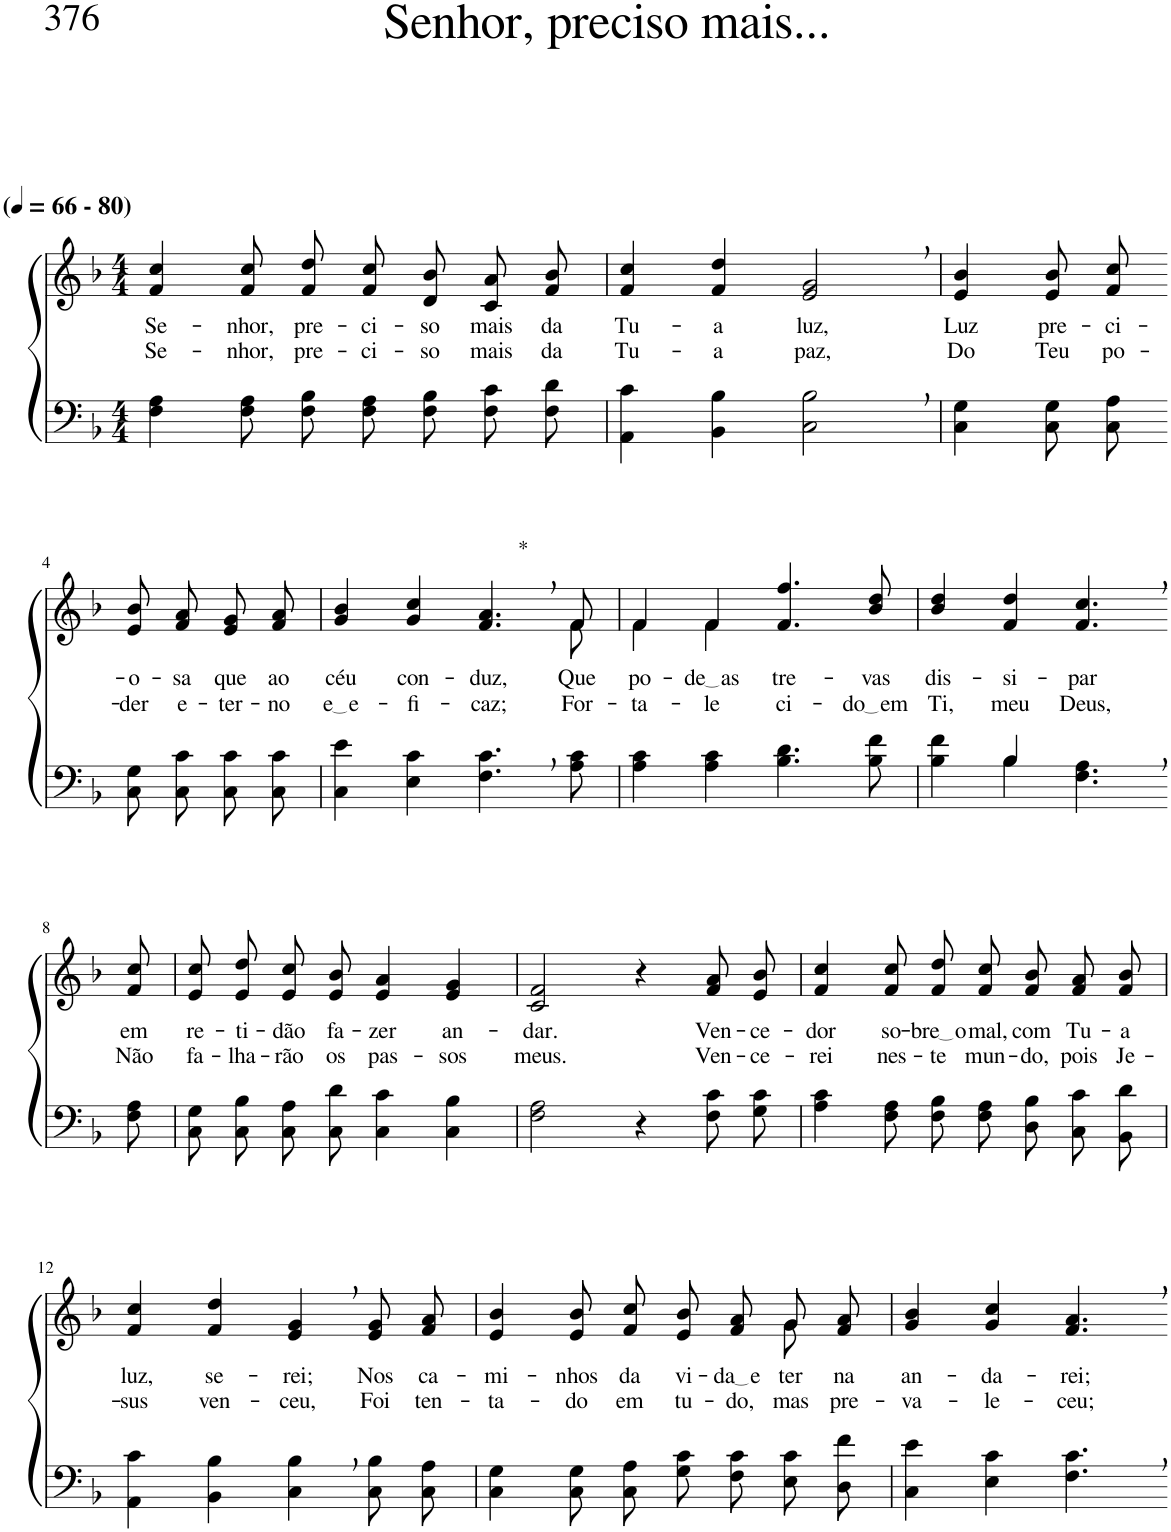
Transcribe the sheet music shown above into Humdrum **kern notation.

**kern	**kern	**text	**text
*part2	*part1	*part1	*part1
*staff2	*staff1	*staff1	*staff1
*I"Parte III e IV	*I"Parte I e II	*	*
*clefF4	*clefG2	*	*
*Trd1c2	*Trd1c2	*	*
*k[b-]	*k[b-]	*	*
*M4/4	*M4/4	*	*
*MM66	*MM66	*	*
=1	=1	=1	=1
!	!LO:TX:a:B:t=(	!	!
!	!LO:TX:a:B:t=- 80)	!	!
!	!	!LO:LY:b	!LO:LY:b
4F\ 4A\	4f/ 4cc/	Se-	Se-
!	!	!LO:LY:b	!LO:LY:b
8F\ 8A\L	8f/ 8cc/L	-nhor,	-nhor,
!	!	!LO:LY:b	!LO:LY:b
8F\ 8B-\J	8f/ 8dd/J	pre-	pre-
!	!	!LO:LY:b	!LO:LY:b
8F\ 8A\L	8f/ 8cc/L	-ci-	-ci-
!	!	!LO:LY:b	!LO:LY:b
8F\ 8B-\J	8d/ 8b-/J	-so	-so
!	!	!LO:LY:b	!LO:LY:b
8F\ 8c\L	8c/ 8a/L	mais	mais
!	!	!LO:LY:b	!LO:LY:b
8F\ 8d\J	8f/ 8b-/J	da	da
=2	=2	=2	=2
!	!	!LO:LY:b	!LO:LY:b
4AA\ 4c\	4f/ 4cc/	Tu-	Tu-
!	!	!LO:LY:b	!LO:LY:b
4BB-\ 4B-\	4f/ 4dd/	-a	-a
!	!	!LO:LY:b	!LO:LY:b
2C\, 2B-\,	2e/, 2g/,	luz,	paz,
=3	=3	=3	=3
!	!	!LO:LY:b	!LO:LY:b
4C\ 4G\	4e/ 4b-/	Luz	Do
!	!	!LO:LY:b	!LO:LY:b
8C\ 8G\L	8e/ 8b-/L	pre-	Teu
!	!	!LO:LY:b	!LO:LY:b
8C\ 8A\J	8f/ 8cc/J	-ci-	po-
!!LO:LB:g=z
=4-	=4-	=4-	=4-
!	!	!LO:LY:b	!LO:LY:b
8C\ 8G\L	8e/ 8b-/L	-o-	-der
!	!	!LO:LY:b	!LO:LY:b
8C\ 8c\J	8f/ 8a/J	-sa	e-
!	!	!LO:LY:b	!LO:LY:b
8C\ 8c\L	8e/ 8g/L	que	-ter-
!	!	!LO:LY:b	!LO:LY:b
8C\ 8c\J	8f/ 8a/J	ao	-no
=5	=5	=5	=5
!	!	!LO:LY:b	!LO:LY:b
*	*^	*	*
4C\ 4e\	4g/ 4b-/	2..ryy	céu	e e
!	!	!	!LO:LY:b	!LO:LY:b
4E\ 4c\	4g/ 4cc/	.	con-	-fi-
!	!LO:TX:a:t=*	!	!	!
!	!	!	!LO:LY:b	!LO:LY:b
4.F\, 4.c\,	4.f/, 4.a/,	.	-duz,	-caz;
!	!	!	!LO:LY:b	!LO:LY:b
8A\ 8c\	8f/	8f\	Que	For-
=6	=6	=6	=6	=6
!	!	!	!LO:LY:b	!LO:LY:b
4A\ 4c\	4f/	4f\	po-	-ta-
!	!	!	!LO:LY:b	!LO:LY:b
4A\ 4c\	4f/	4f\	de as	-le-
!	!	!	!LO:LY:b	!LO:LY:b
4.B-\ 4.d\	4.f/ 4.ff/	2ryy	tre-	-ci-
!	!	!	!LO:LY:b	!LO:LY:b
8B-\ 8f\	8b-/ 8dd/	.	-vas	do em
*	*v	*v	*	*
=7	=7	=7	=7
*^	*	*	*
!	!	!	!LO:LY:b	!LO:LY:b
4ryy	4B-\ 4f\	4b-/ 4dd/	dis-	Ti,
!	!	!	!LO:LY:b	!LO:LY:b
4B-/	4B-\	4f/ 4dd/	-si-	meu
!	!	!	!LO:LY:b	!LO:LY:b
4.ryy	4.F\ 4.A\	4.f/, 4.cc/,	-par	Deus,
!!LO:LB:g=z
=8-	=8-	=8-	=8-	=8-
!	!	!	!LO:LY:b	!LO:LY:b
*v	*v	*	*	*
8F\ 8A\	8f/ 8cc/	em	Não
=9	=9	=9	=9
!	!	!LO:LY:b	!LO:LY:b
8C\ 8G\L	8e/ 8cc/L	re-	fa-
!	!	!LO:LY:b	!LO:LY:b
8C\ 8B-\J	8e/ 8dd/J	-ti-	-lha-
!	!	!LO:LY:b	!LO:LY:b
8C\ 8A\L	8e/ 8cc/L	-dão	-rão
!	!	!LO:LY:b	!LO:LY:b
8C\ 8d\J	8e/ 8b-/J	fa-	os
!	!	!LO:LY:b	!LO:LY:b
4C\ 4c\	4e/ 4a/	-zer	pas-
!	!	!LO:LY:b	!LO:LY:b
4C\ 4B-\	4e/ 4g/	an-	-sos
=10	=10	=10	=10
!	!	!LO:LY:b	!LO:LY:b
2F\ 2A\	2c/ 2f/	-dar.	meus.
4r	4r	.	.
!	!	!LO:LY:b	!LO:LY:b
8F\ 8c\L	8f/ 8a/L	Ven-	Ven-
!	!	!LO:LY:b	!LO:LY:b
8G\ 8c\J	8e/ 8b-/J	-ce-	-ce-
=11	=11	=11	=11
!	!	!LO:LY:b	!LO:LY:b
4A\ 4c\	4f/ 4cc/	-dor	-rei
!	!	!LO:LY:b	!LO:LY:b
8F\ 8A\L	8f/ 8cc/L	so-	nes-
!	!	!LO:LY:b	!LO:LY:b
8F\ 8B-\J	8f/ 8dd/J	bre o	-te
!	!	!LO:LY:b	!LO:LY:b
8F\ 8A\L	8f/ 8cc/L	mal,	mun-
!	!	!LO:LY:b	!LO:LY:b
8D\ 8B-\J	8f/ 8b-/J	com	-do,
!	!	!LO:LY:b	!LO:LY:b
8C\ 8c\L	8f/ 8a/L	Tu-	pois
!	!	!LO:LY:b	!LO:LY:b
8BB-\ 8d\J	8f/ 8b-/J	-a	Je-
!!LO:LB:g=z
=12	=12	=12	=12
!	!	!LO:LY:b	!LO:LY:b
4AA\ 4c\	4f/ 4cc/	luz,	-sus
!	!	!LO:LY:b	!LO:LY:b
4BB-\ 4B-\	4f/ 4dd/	se-	ven-
!	!	!LO:LY:b	!LO:LY:b
4C\, 4B-\,	4e/, 4g/,	-rei;	-ceu,
!	!	!LO:LY:b	!LO:LY:b
8C\ 8B-\L	8e/ 8g/L	Nos	Foi
!	!	!LO:LY:b	!LO:LY:b
8C\ 8A\J	8f/ 8a/J	ca-	ten-
=13	=13	=13	=13
!	!	!LO:LY:b	!LO:LY:b
*	*^	*	*
4C\ 4G\	4e/ 4b-/	2.ryy	-mi-	-ta-
!	!	!	!LO:LY:b	!LO:LY:b
8C\ 8G\L	8e/ 8b-/L	.	-nhos	-do
!	!	!	!LO:LY:b	!LO:LY:b
8C\ 8A\J	8f/ 8cc/J	.	da	em
!	!	!	!LO:LY:b	!LO:LY:b
8G\ 8c\L	8e/ 8b-/L	.	vi-	tu-
!	!	!	!LO:LY:b	!LO:LY:b
8F\ 8c\J	8f/ 8a/J	.	da e	-do,
!	!	!	!LO:LY:b	!LO:LY:b
8E\ 8c\L	8g/L	8g\	-ter-	mas
!	!	!	!LO:LY:b	!LO:LY:b
8D\ 8f\J	8f/ 8a/J	8ryy	-na	pre-
=14	=14	=14	=14	=14
!	!	!	!LO:LY:b	!LO:LY:b
*	*v	*v	*	*
4C\ 4e\	4g/ 4b-/	an-	-va-
!	!	!LO:LY:b	!LO:LY:b
4E\ 4c\	4g/ 4cc/	-da-	-le-
!	!	!LO:LY:b	!LO:LY:b
4.F\, 4.c\,	4.f/, 4.a/,	-rei;	-ceu;
=-	=-	=-	=-
*-	*-	*-	*-
